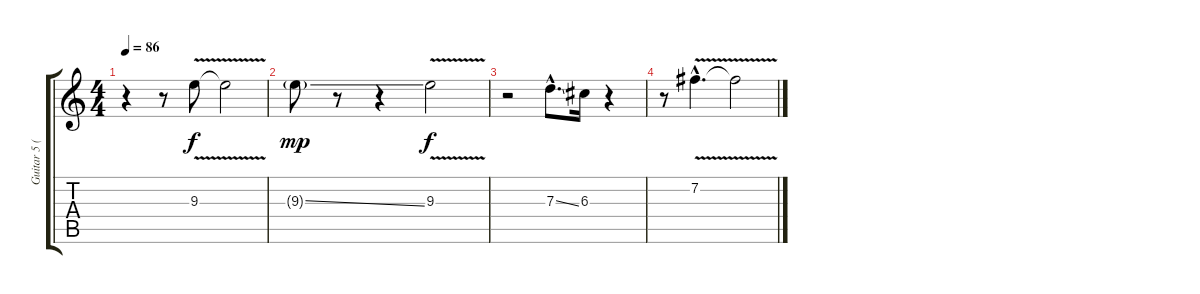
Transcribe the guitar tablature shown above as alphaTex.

\track ("Guitar 5 (With Flanger & Echo)" "Guitar 5 (") {instrument electricguitarclean}
\staff {score tabs}
\tuning (E4 B3 G3 D3 A2 E2) {hide}
\ts (4 4)
\tempo 86
\clef g2
\ks c
r.4{dy f} r.8 9.3{v}.8 9.3{v t}.2 |
9.3{ss g}.8{dy mp} r.8 r.4 9.3{v}.2{dy f} |
r.2 7.3{ss hac}.8{d} 6.3.16 r.4 |
r.8 7.2{v hac}.4{d} 7.2{v t}.2
